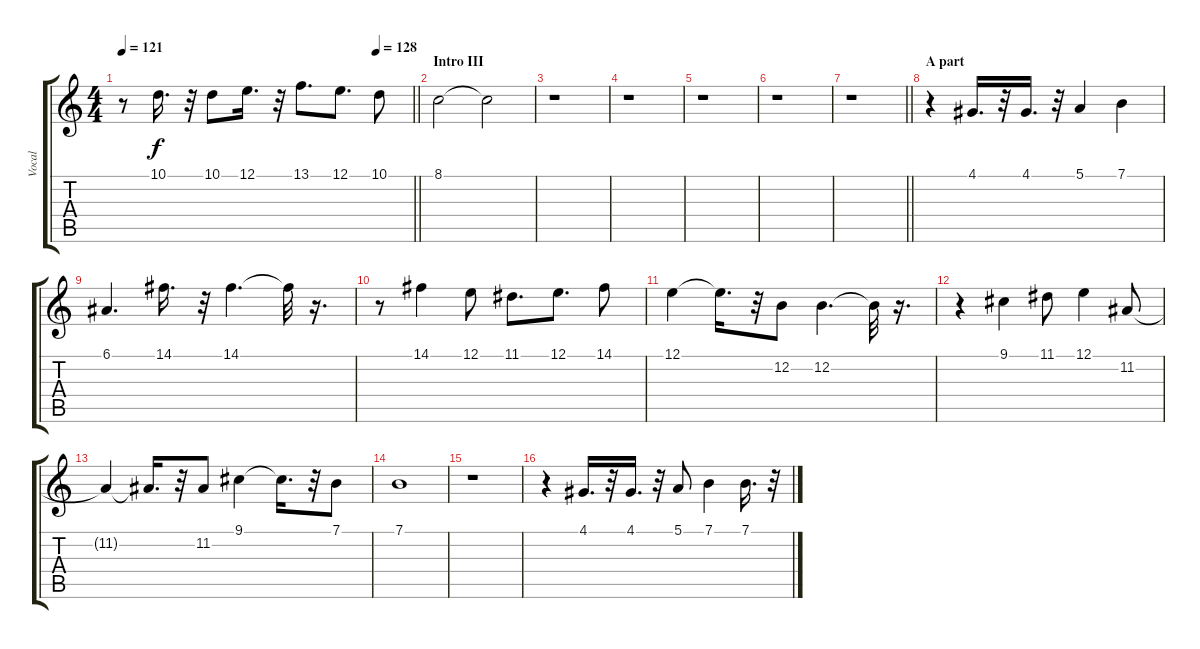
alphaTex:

\track ("Vocal" "Vocal") {instrument lead6voice}
\staff {score tabs}
\tuning (E4 B3 G3 D3 A2 E2) {hide}
\ts (4 4)
\tempo 121
\tempo (128 0.875)
\clef g2
\barLineRight lightlight
\ks c
r.8{dy f} 10.1.16{d} r.32 10.1.8 12.1.16{d} r.32 13.1.8{d} 12.1.8{d} 10.1.8 |
\section ("" "Intro III")
8.1.2 8.1{t}.2 |
r.1 |
r.1 |
r.1 |
r.1 |
\barLineRight lightlight
r.1 |
\section ("" "A part")
r.4 4.1.16{d} r.32 4.1.16{d} r.32 5.1.4 7.1.4 |
6.1.4{d} 14.1.16{d} r.32 14.1.4{d} 14.1{t}.32 r.16{d} |
r.8 14.1.4 12.1.8 11.1.8{d} 12.1.8{d} 14.1.8 |
12.1.4 12.1{t}.16{d} r.32 12.2.8 12.2.4{d} 12.2{t}.32 r.16{d} |
r.4 9.1.4 11.1.8 12.1.4 11.2.8 |
11.2{t}.4 11.2{t}.16{d} r.32 11.2.8 9.1.4 9.1{t}.16{d} r.32 7.1.8 |
7.1.1 |
r.1 |
r.4 4.1.16{d} r.32 4.1.16{d} r.32 5.1.8 7.1.4 7.1.16{d} r.32
